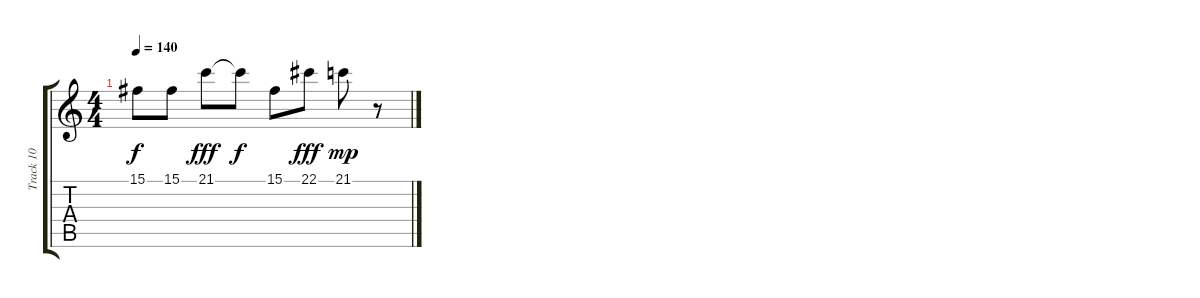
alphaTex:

\track ("Track 10" "Track 10") {instrument electricpiano1}
\staff {score tabs}
\tuning (Eb4 Bb3 Gb3 Db3 Ab2 Db2) {hide}
\ts (4 4)
\tempo 140
\clef g2
\ks c
15.1.8{dy f} 15.1.8 21.1.8{dy fff} 21.1{t}.8{dy f} 15.1.8 22.1.8{dy fff} 21.1.8{dy mp} r.8
